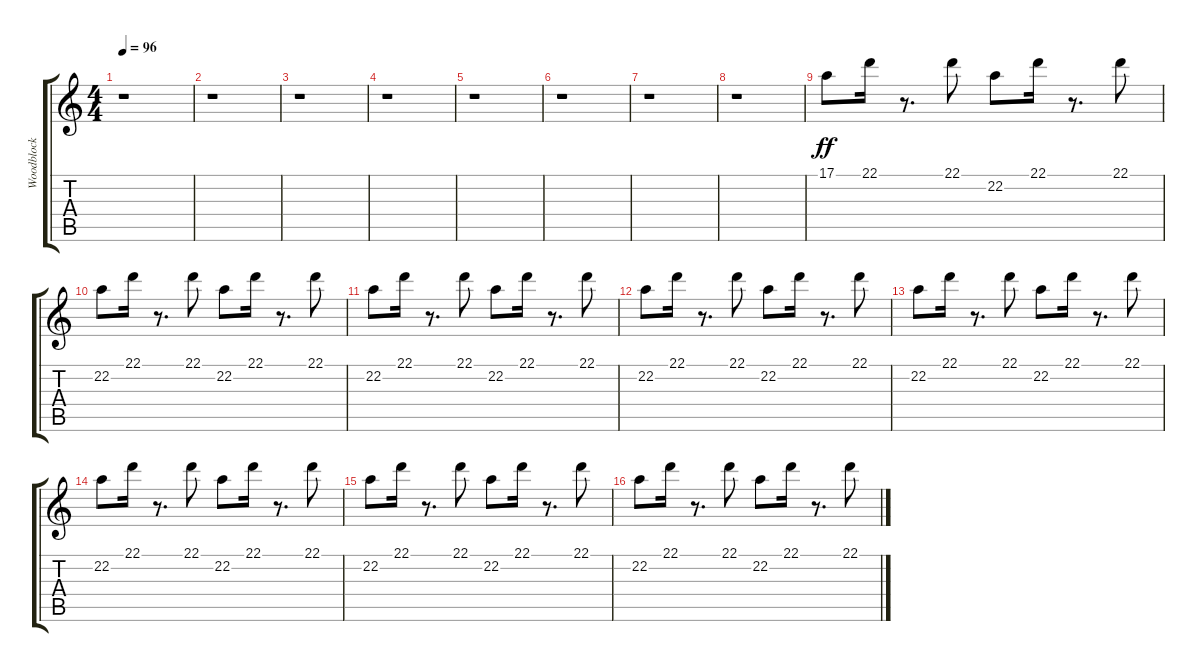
\track ("Woodblock" "Woodblock") {instrument kalimba}
\staff {score tabs}
\tuning (E4 B3 G3 D3 A2 E2) {hide}
\ts (4 4)
\tempo 96
\clef g2
\ks c
r.1{dy ff} |
r.1 |
r.1 |
r.1 |
r.1 |
r.1 |
r.1 |
r.1 |
17.1.8 22.1.16 r.8{d} 22.1.8 22.2.8 22.1.16 r.8{d} 22.1.8 |
22.2.8 22.1.16 r.8{d} 22.1.8 22.2.8 22.1.16 r.8{d} 22.1.8 |
22.2.8 22.1.16 r.8{d} 22.1.8 22.2.8 22.1.16 r.8{d} 22.1.8 |
22.2.8 22.1.16 r.8{d} 22.1.8 22.2.8 22.1.16 r.8{d} 22.1.8 |
22.2.8 22.1.16 r.8{d} 22.1.8 22.2.8 22.1.16 r.8{d} 22.1.8 |
22.2.8 22.1.16 r.8{d} 22.1.8 22.2.8 22.1.16 r.8{d} 22.1.8 |
22.2.8 22.1.16 r.8{d} 22.1.8 22.2.8 22.1.16 r.8{d} 22.1.8 |
22.2.8 22.1.16 r.8{d} 22.1.8 22.2.8 22.1.16 r.8{d} 22.1.8
